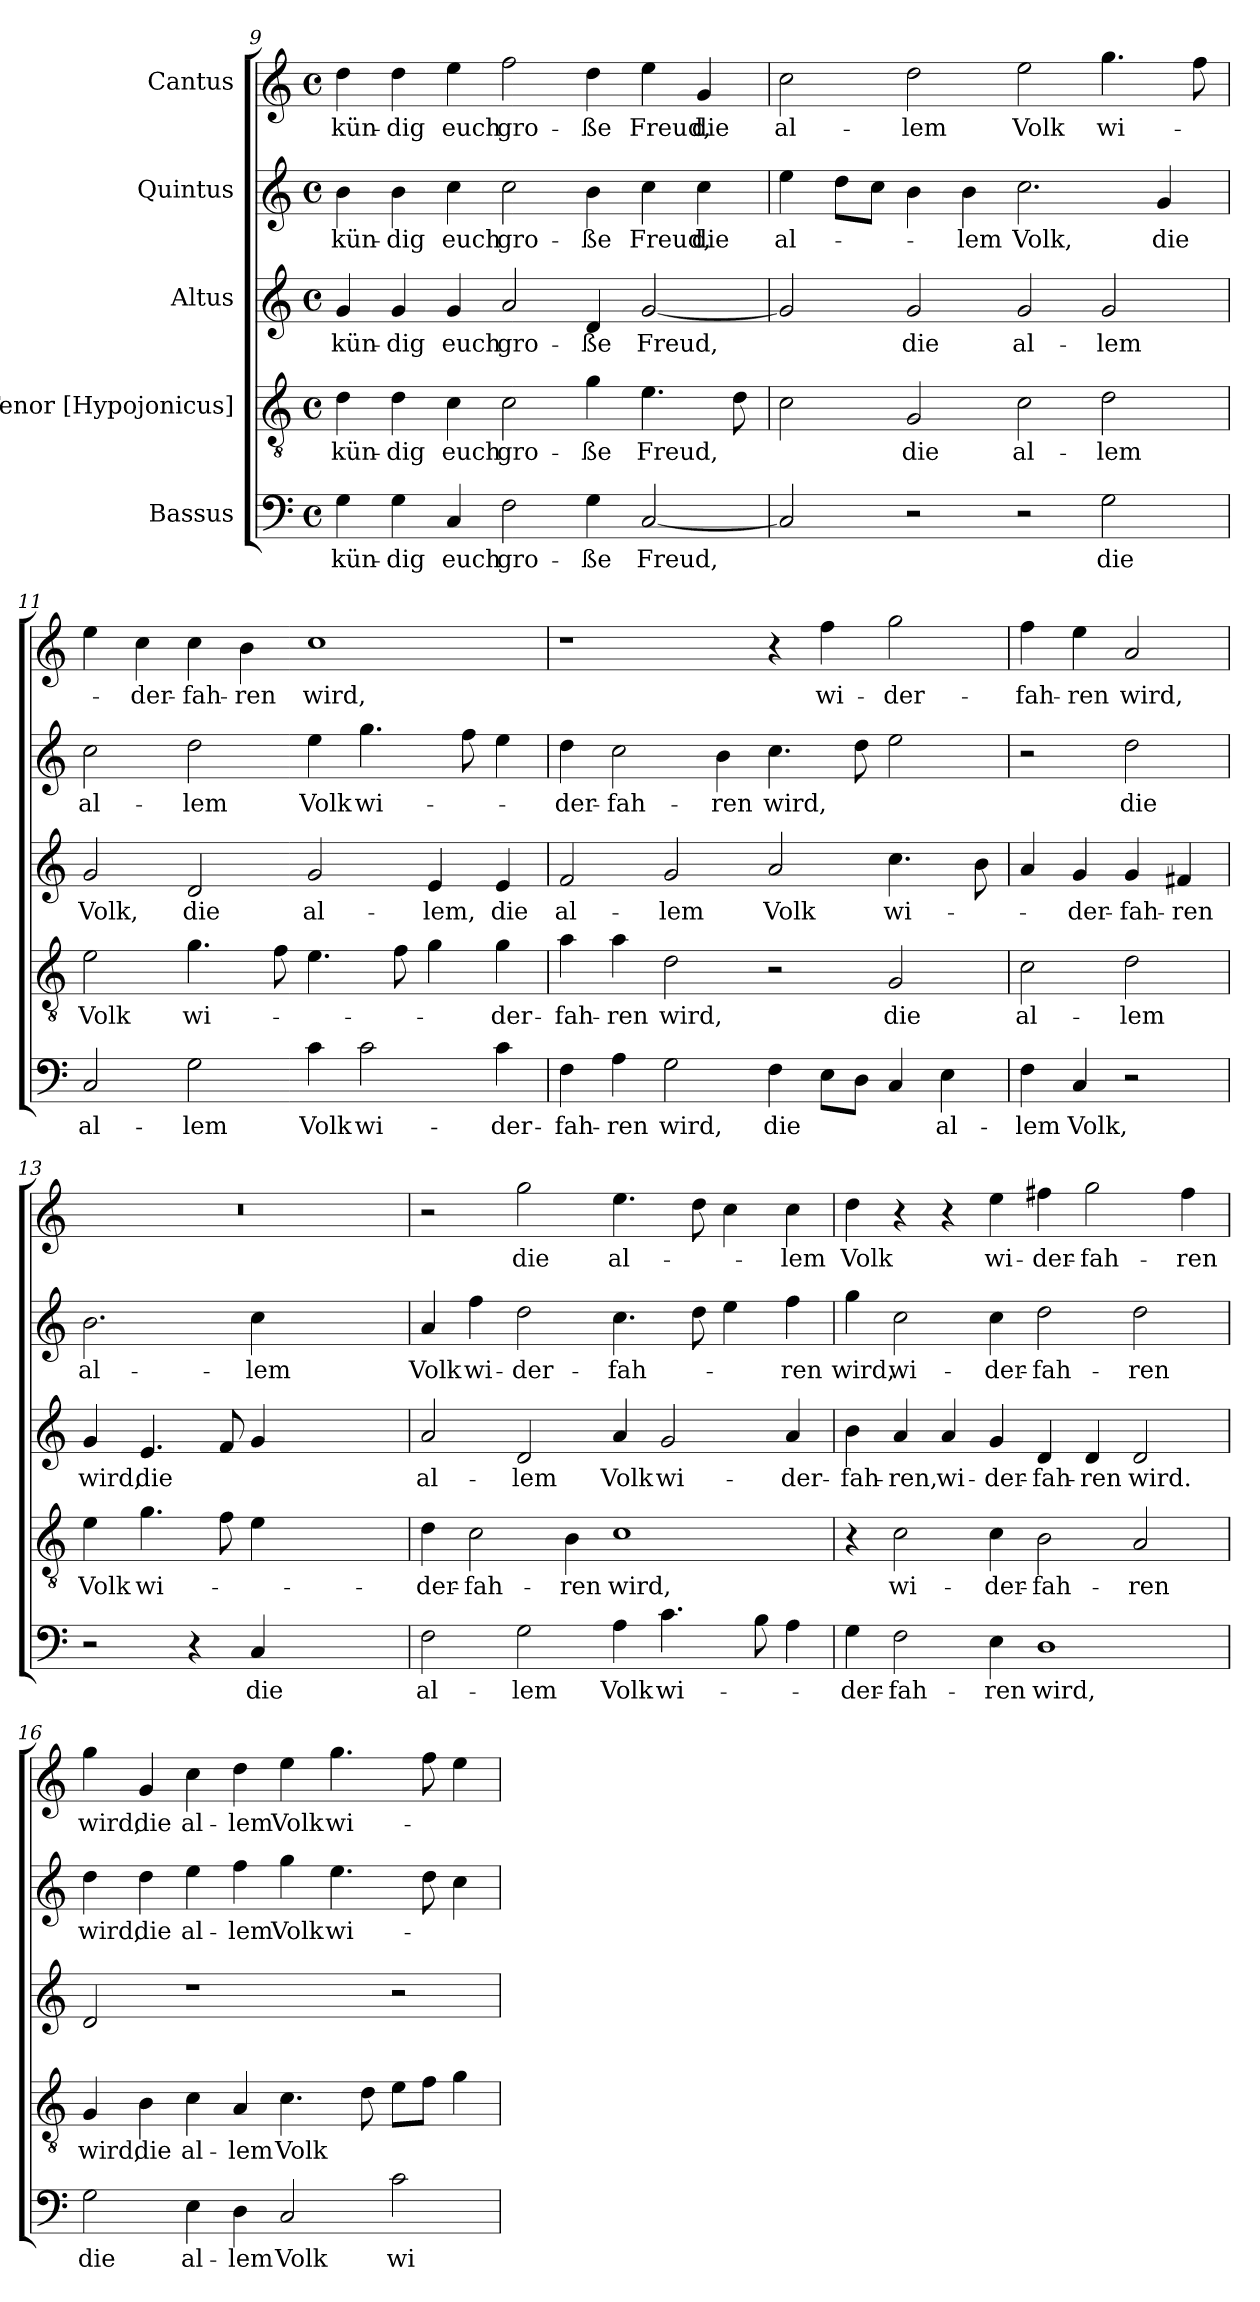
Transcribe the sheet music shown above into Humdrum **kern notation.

**kern	**text	**kern	**text	**kern	**text	**kern	**text	**kern	**text
*part5	*part5	*part4	*part4	*part3	*part3	*part2	*part2	*part1	*part1
*staff5	*staff5	*staff4	*staff4	*staff3	*staff3	*staff2	*staff2	*staff1	*staff1
*I"Bassus	*	*I"Tenor [Hypojonicus]	*	*I"Altus	*	*I"Quintus	*	*I"Cantus	*
*clefF4	*	*clefGv2	*	*clefG2	*	*clefG2	*	*clefG2	*
*k[]	*	*k[]	*	*k[]	*	*k[]	*	*k[]	*
*M4/2	*	*M4/2	*	*M4/2	*	*M4/2	*	*M4/2	*
*met(c)	*	*met(c)	*	*met(c)	*	*met(c)	*	*met(c)	*
=9	=9	=9	=9	=9	=9	=9	=9	=9	=9
!	!LO:LY:b	!	!LO:LY:b	!	!LO:LY:b	!	!LO:LY:b	!	!LO:LY:b
4G\	-kün-	4d\	-kün-	4g/	-kün-	4b\	-kün-	4dd\	-kün-
!	!LO:LY:b	!	!LO:LY:b	!	!LO:LY:b	!	!LO:LY:b	!	!LO:LY:b
4G\	-dig	4d\	-dig	4g/	-dig	4b\	-dig	4dd\	-dig
!	!LO:LY:b	!	!LO:LY:b	!	!LO:LY:b	!	!LO:LY:b	!	!LO:LY:b
4C/	euch	4c\	euch	4g/	euch	4cc\	euch	4ee\	euch
!	!LO:LY:b	!	!LO:LY:b	!	!LO:LY:b	!	!LO:LY:b	!	!LO:LY:b
2F\	gro-	2c\	gro-	2a/	gro-	2cc\	gro-	2ff\	gro-
!	!LO:LY:b	!	!LO:LY:b	!	!LO:LY:b	!	!LO:LY:b	!	!LO:LY:b
4G\	-ße	4g\	-ße	4d/	-ße	4b\	-ße	4dd\	-ße
!	!LO:LY:b	!	!LO:LY:b	!	!LO:LY:b	!	!LO:LY:b	!	!LO:LY:b
[2C/	Freud,	4.e\	Freud,	[2g/	Freud,	4cc\	Freud,	4ee\	Freud,
!	!	!	!	!	!	!	!LO:LY:b	!	!LO:LY:b
.	.	.	.	.	.	4cc\	die	4g/	die
.	.	8d\	.	.	.	.	.	.	.
=10	=10	=10	=10	=10	=10	=10	=10	=10	=10
!	!	!	!	!	!	!	!LO:LY:b	!	!LO:LY:b
2C/]	.	2c\	.	2g/]	.	4ee\	al-	2cc\	al-
.	.	.	.	.	.	8dd\L	.	.	.
.	.	.	.	.	.	8cc\J	.	.	.
!	!	!	!LO:LY:b	!	!LO:LY:b	!	!	!	!LO:LY:b
2r	.	2G/	die	2g/	die	4b\	.	2dd\	-lem
!	!	!	!	!	!	!	!LO:LY:b	!	!
.	.	.	.	.	.	4b\	-lem	.	.
!	!	!	!LO:LY:b	!	!LO:LY:b	!	!LO:LY:b	!	!LO:LY:b
2r	.	2c\	al-	2g/	al-	2.cc\	Volk,	2ee\	Volk
!	!LO:LY:b	!	!LO:LY:b	!	!LO:LY:b	!	!	!	!LO:LY:b
2G\	die	2d\	-lem	2g/	-lem	.	.	4.gg\	wi-
!	!	!	!	!	!	!	!LO:LY:b	!	!
.	.	.	.	.	.	4g/	die	.	.
.	.	.	.	.	.	.	.	8ff\	.
!!LO:PB:g=z
=11	=11	=11	=11	=11	=11	=11	=11	=11	=11
!	!LO:LY:b	!	!LO:LY:b	!	!LO:LY:b	!	!LO:LY:b	!	!
2C/	al-	2e\	Volk	2g/	Volk,	2cc\	al-	4ee\	.
!	!	!	!	!	!	!	!	!	!LO:LY:b
.	.	.	.	.	.	.	.	4cc\	-der-
!	!LO:LY:b	!	!LO:LY:b	!	!LO:LY:b	!	!LO:LY:b	!	!LO:LY:b
2G\	-lem	4.g\	wi-	2d/	die	2dd\	-lem	4cc\	-fah-
!	!	!	!	!	!	!	!	!	!LO:LY:b
.	.	.	.	.	.	.	.	4b\	-ren
.	.	8f\	.	.	.	.	.	.	.
!	!LO:LY:b	!	!	!	!LO:LY:b	!	!LO:LY:b	!	!LO:LY:b
4c\	Volk	4.e\	.	2g/	al-	4ee\	Volk	1cc	wird,
!	!LO:LY:b	!	!	!	!	!	!LO:LY:b	!	!
2c\	wi-	.	.	.	.	4.gg\	wi-	.	.
.	.	8f\	.	.	.	.	.	.	.
!	!	!	!	!	!LO:LY:b	!	!	!	!
.	.	4g\	.	4e/	-lem,	.	.	.	.
.	.	.	.	.	.	8ff\	.	.	.
!	!LO:LY:b	!	!LO:LY:b	!	!LO:LY:b	!	!	!	!
4c\	-der-	4g\	-der-	4e/	die	4ee\	.	.	.
=12	=12	=12	=12	=12	=12	=12	=12	=12	=12
!	!LO:LY:b	!	!LO:LY:b	!	!LO:LY:b	!	!LO:LY:b	!	!
4F\	fah-	4a\	fah-	2f/	al-	4dd\	der-	1r	.
!	!LO:LY:b	!	!LO:LY:b	!	!	!	!LO:LY:b	!	!
4A\	-ren	4a\	-ren	.	.	2cc\	-fah-	.	.
!	!LO:LY:b	!	!LO:LY:b	!	!LO:LY:b	!	!	!	!
2G\	wird,	2d\	wird,	2g/	-lem	.	.	.	.
!	!	!	!	!	!	!	!LO:LY:b	!	!
.	.	.	.	.	.	4b\	-ren	.	.
!	!LO:LY:b	!	!	!	!LO:LY:b	!	!LO:LY:b	!	!
4F\	die	2r	.	2a/	Volk	4.cc\	wird,	4r	.
!	!	!	!	!	!	!	!	!	!LO:LY:b
8E\L	.	.	.	.	.	.	.	4ff\	wi-
8D\J	.	.	.	.	.	8dd\	.	.	.
!	!	!	!LO:LY:b	!	!LO:LY:b	!	!	!	!LO:LY:b
4C/	.	2G/	die	4.cc\	wi-	2ee\	.	2gg\	-der-
!	!LO:LY:b	!	!	!	!	!	!	!	!
4E\	al-	.	.	.	.	.	.	.	.
.	.	.	.	8b\	.	.	.	.	.
=13	=13	=13	=13	=13	=13	=13	=13	=13	=13
!	!LO:LY:b	!	!LO:LY:b	!	!	!	!	!	!LO:LY:b
4F\	-lem	2c\	al-	4a/	.	2r	.	4ff\	-fah-
!	!LO:LY:b	!	!	!	!LO:LY:b	!	!	!	!LO:LY:b
4C/	Volk,	.	.	4g/	-der-	.	.	4ee\	-ren
!	!	!	!LO:LY:b	!	!LO:LY:b	!	!LO:LY:b	!	!LO:LY:b
2r	.	2d\	-lem	4g/	-fah-	2dd\	die	2a/	wird,
!	!	!	!	!	!LO:LY:b	!	!	!	!
.	.	.	.	4f#X/	-ren	.	.	.	.
!!LO:LB:g=z
=13X2	=13X2	=13X2	=13X2	=13X2	=13X2	=13X2	=13X2	=13X2	=13X2
!	!	!	!LO:LY:b	!	!LO:LY:b	!	!LO:LY:b	!	!
2r	.	4e\	Volk	4g/	wird,	2.b\	al-	0r	.
!	!	!	!LO:LY:b	!	!LO:LY:b	!	!	!	!
.	.	4.g\	wi-	4.e/	die	.	.	.	.
4r	.	.	.	.	.	.	.	.	.
.	.	8f\	.	8f/	.	.	.	.	.
!	!LO:LY:b	!	!	!	!	!	!LO:LY:b	!	!
4C/	die	4e\	.	4g/	.	4cc\	-lem	.	.
1ryy	.	1ryy	.	1ryy	.	1ryy	.	.	.
=14	=14	=14	=14	=14	=14	=14	=14	=14	=14
!	!LO:LY:b	!	!LO:LY:b	!	!LO:LY:b	!	!LO:LY:b	!	!
2F\	al-	4d\	-der-	2a/	al-	4a/	Volk	2r	.
!	!	!	!LO:LY:b	!	!	!	!LO:LY:b	!	!
.	.	2c\	-fah-	.	.	4ff\	wi-	.	.
!	!LO:LY:b	!	!	!	!LO:LY:b	!	!LO:LY:b	!	!LO:LY:b
2G\	-lem	.	.	2d/	-lem	2dd\	-der-	2gg\	die
!	!	!	!LO:LY:b	!	!	!	!	!	!
.	.	4B\	-ren	.	.	.	.	.	.
!	!LO:LY:b	!	!LO:LY:b	!	!LO:LY:b	!	!LO:LY:b	!	!LO:LY:b
4A\	Volk	1c	wird,	4a/	Volk	4.cc\	-fah-	4.ee\	al-
!	!LO:LY:b	!	!	!	!LO:LY:b	!	!	!	!
4.c\	wi-	.	.	2g/	wi-	.	.	.	.
.	.	.	.	.	.	8dd\	.	8dd\	.
.	.	.	.	.	.	4ee\	.	4cc\	.
8B\	.	.	.	.	.	.	.	.	.
!	!	!	!	!	!LO:LY:b	!	!LO:LY:b	!	!LO:LY:b
4A\	.	.	.	4a/	-der-	4ff\	-ren	4cc\	-lem
=15	=15	=15	=15	=15	=15	=15	=15	=15	=15
!	!LO:LY:b	!	!	!	!LO:LY:b	!	!LO:LY:b	!	!LO:LY:b
4G\	-der-	4r	.	4b\	-fah-	4gg\	wird,	4dd\	Volk
!	!LO:LY:b	!	!LO:LY:b	!	!LO:LY:b	!	!LO:LY:b	!	!
2F\	-fah-	2c\	wi-	4a/	-ren,	2cc\	wi-	4r	.
!	!	!	!	!	!LO:LY:b	!	!	!	!
.	.	.	.	4a/	wi-	.	.	4r	.
!	!LO:LY:b	!	!LO:LY:b	!	!LO:LY:b	!	!LO:LY:b	!	!LO:LY:b
4E\	-ren	4c\	-der-	4g/	-der-	4cc\	-der-	4ee\	wi-
!	!LO:LY:b	!	!LO:LY:b	!	!LO:LY:b	!	!LO:LY:b	!	!LO:LY:b
1D	wird,	2B\	-fah-	4d/	-fah-	2dd\	-fah-	4ff#X\	-der-
!	!	!	!	!	!LO:LY:b	!	!	!	!LO:LY:b
.	.	.	.	4d/	-ren	.	.	2gg\	-fah-
!	!	!	!LO:LY:b	!	!LO:LY:b	!	!LO:LY:b	!	!
.	.	2A/	-ren	2d/	wird.	2dd\	-ren	.	.
!	!	!	!	!	!	!	!	!	!LO:LY:b
.	.	.	.	.	.	.	.	4ff#\	-ren
!!LO:PB:g=z
=16	=16	=16	=16	=16	=16	=16	=16	=16	=16
!	!LO:LY:b	!	!LO:LY:b	!	!	!	!LO:LY:b	!	!LO:LY:b
2G\	die	4G/	wird,	2d/	.	4dd\	wird,	4gg\	wird,
!	!	!	!LO:LY:b	!	!	!	!LO:LY:b	!	!LO:LY:b
.	.	4B\	die	.	.	4dd\	die	4g/	die
!	!LO:LY:b	!	!LO:LY:b	!	!	!	!LO:LY:b	!	!LO:LY:b
4E\	al-	4c\	al-	1r	.	4ee\	al-	4cc\	al-
!	!LO:LY:b	!	!LO:LY:b	!	!	!	!LO:LY:b	!	!LO:LY:b
4D\	-lem	4A/	-lem	.	.	4ff\	-lem	4dd\	-lem
!	!LO:LY:b	!	!LO:LY:b	!	!	!	!LO:LY:b	!	!LO:LY:b
2C/	Volk	4.c\	Volk	.	.	4gg\	Volk	4ee\	Volk
!	!	!	!	!	!	!	!LO:LY:b	!	!LO:LY:b
.	.	.	.	.	.	4.ee\	wi-	4.gg\	wi-
.	.	8d\	.	.	.	.	.	.	.
!	!LO:LY:b	!	!	!	!	!	!	!	!
2c\	wi-	8e\L	.	2r	.	.	.	.	.
.	.	8f\J	.	.	.	8dd\	.	8ff\	.
.	.	4g\	.	.	.	4cc\	.	4ee\	.
=	=	=	=	=	=	=	=	=	=
*-	*-	*-	*-	*-	*-	*-	*-	*-	*-
